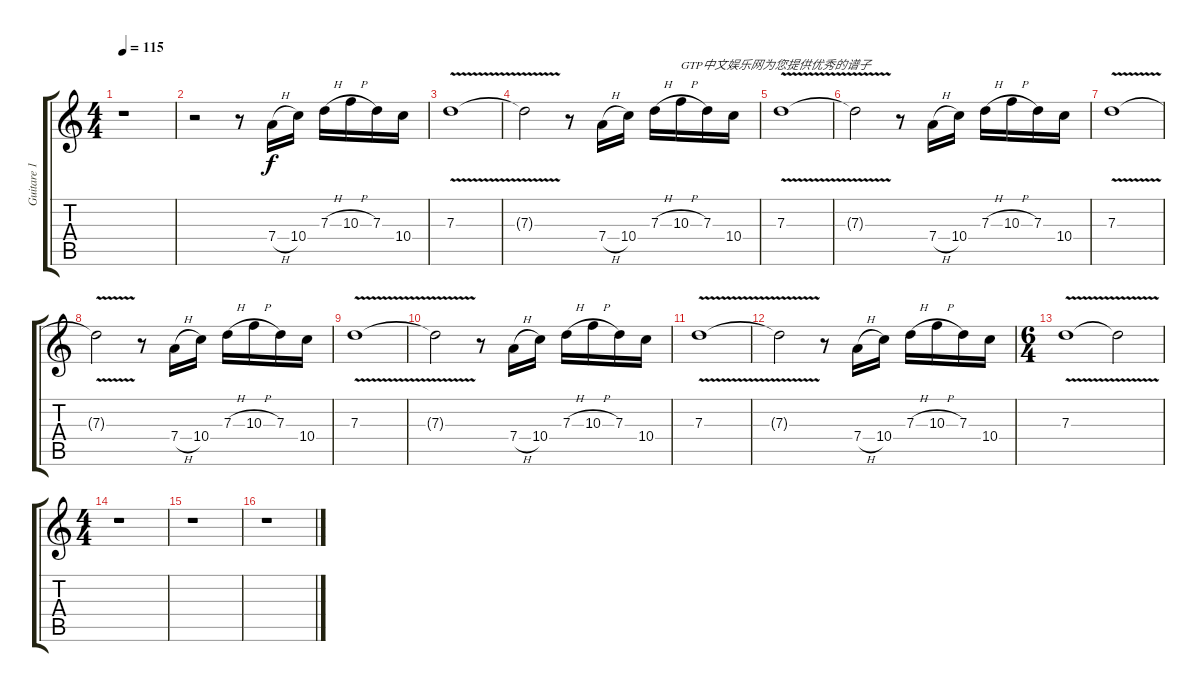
\track ("Guitare 1" "Guitare 1") {instrument overdrivenguitar}
\staff {score tabs}
\tuning (E4 B3 G3 D3 A2 E2) {hide}
\ts (4 4)
\tempo 115
\clef g2
\ks c
r.1{dy f instrument overdrivenguitar} |
r.2 r.8 7.4{h}.16 10.4.16 7.3{h}.16 10.3{h}.16 7.3.16 10.4.16 |
7.3{v}.1 |
7.3{t}.2 r.8 7.4{h}.16 10.4.16 7.3{h}.16 10.3{h}.16{txt "GTP中文娱乐网为您提供优秀的谱子"} 7.3.16 10.4.16 |
7.3{v}.1 |
7.3{t}.2 r.8 7.4{h}.16 10.4.16 7.3{h}.16 10.3{h}.16 7.3.16 10.4.16 |
7.3{v}.1 |
7.3{t}.2 r.8 7.4{h}.16 10.4.16 7.3{h}.16 10.3{h}.16 7.3.16 10.4.16 |
7.3{v}.1 |
7.3{t}.2 r.8 7.4{h}.16 10.4.16 7.3{h}.16 10.3{h}.16 7.3.16 10.4.16 |
7.3{v}.1 |
7.3{t}.2 r.8 7.4{h}.16 10.4.16 7.3{h}.16 10.3{h}.16 7.3.16 10.4.16 |
\ts (6 4)
7.3{v}.1 7.3{t}.2 |
\ts (4 4)
r.1 |
r.1 |
r.1
